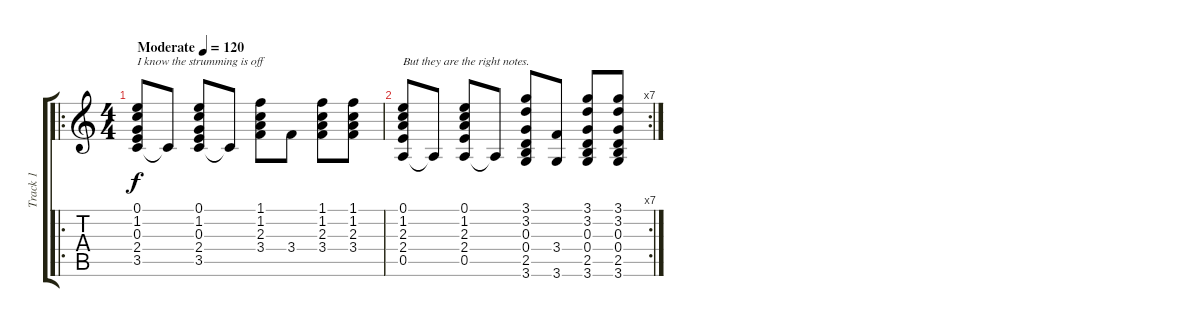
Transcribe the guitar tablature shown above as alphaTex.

\track ("Track 1" "Track 1") {instrument acousticguitarsteel}
\staff {score tabs}
\tuning (E4 B3 G3 D3 A2 E2) {hide}
\ro
\ts (4 4)
\tempo (120 "Moderate")
\clef g2
\ks c
(0.1 1.2 0.3 2.4 3.5).8{txt "I know the strumming is off" dy f instrument acousticguitarsteel} 3.5{t}.8 (0.1 1.2 0.3 2.4 3.5).8 3.5{t}.8 (1.1 1.2 2.3 3.4).8 3.4.8 (1.1 1.2 2.3 3.4).8 (1.1 1.2 2.3 3.4).8 |
\rc 7
(0.1 1.2 2.3 2.4 0.5).8{txt "But they are the right notes."} 0.5{t}.8 (0.1 1.2 2.3 2.4 0.5).8 0.5{t}.8 (3.1 3.2 0.3 0.4 2.5 3.6).8 (3.4 3.6).8 (3.1 3.2 0.3 0.4 2.5 3.6).8 (3.1 3.2 0.3 0.4 2.5 3.6).8
